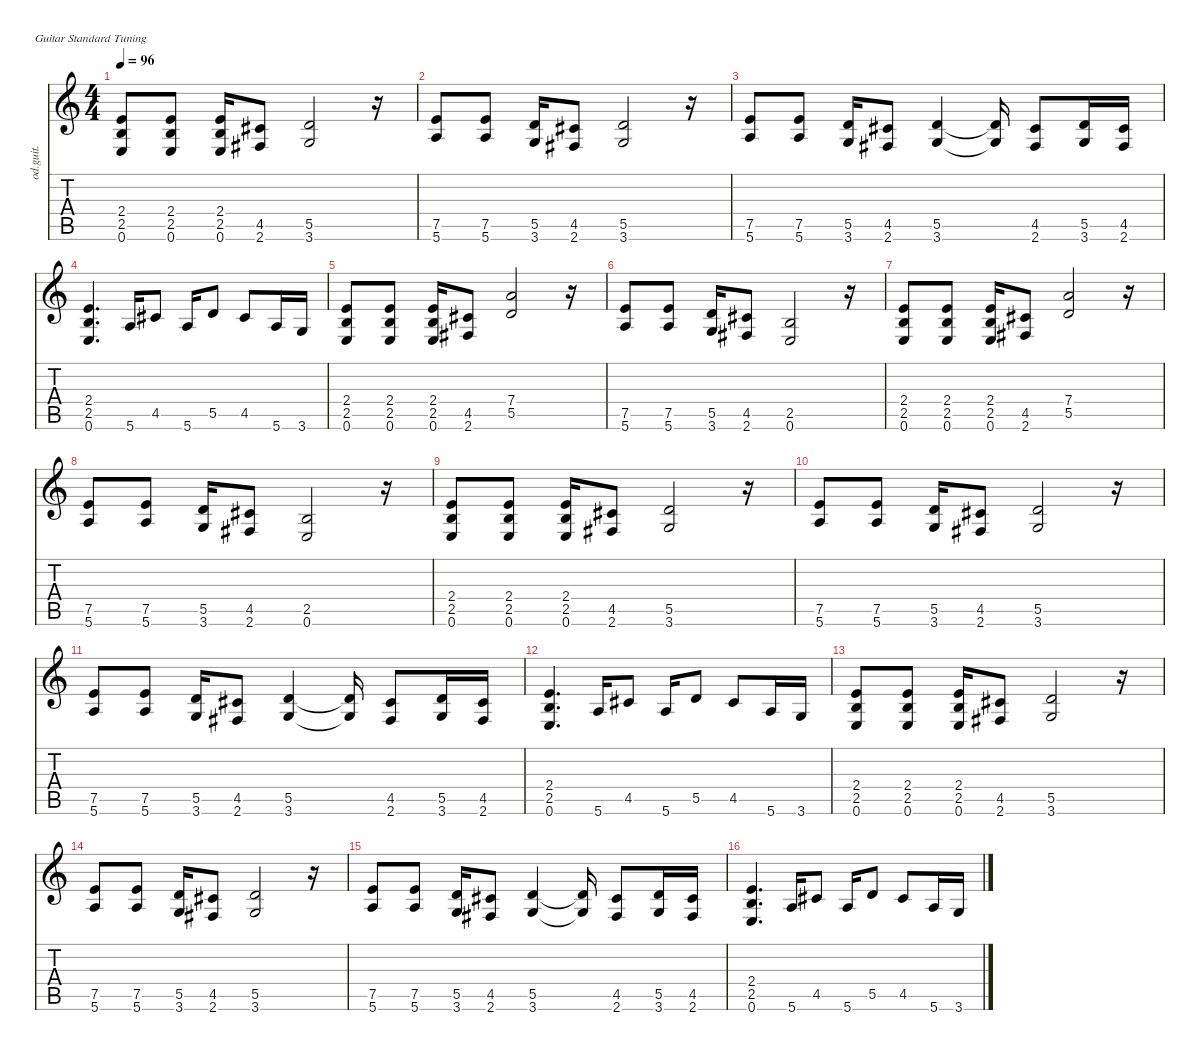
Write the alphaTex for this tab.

\defaultSystemsLayout 4
\hideDynamics
\bracketExtendMode nobrackets
\otherSystemsTrackNameOrientation horizontal
\track ("Overdriven Guitar" "od.guit.") {instrument overdrivenguitar}
\staff {score tabs}
\tuning (E4 B3 G3 D3 A2 E2)
\ts (4 4)
\tempo 96
\clef g2
\ks c
(0.6 2.5 2.4).8{dy mf beam Up} (0.6 2.5 2.4).8{beam Up} (0.6 2.5 2.4).16{beam Up} (2.6{acc #} 4.5{acc #}).8{beam Up} (3.6 5.5).2{beam Up} r.16{beam Up} |
(5.6 7.5).8{beam Up} (5.6 7.5).8{beam Up} (3.6 5.5).16{beam Up} (2.6{acc #} 4.5{acc #}).8{beam Up} (3.6 5.5).2{beam Up} r.16{beam Up} |
(5.6 7.5).8{beam Up} (5.6 7.5).8{beam Up} (3.6 5.5).16{beam Up} (2.6{acc #} 4.5{acc #}).8{beam Up} (3.6 5.5).4{beam Up} (3.6{t} 5.5{t}).16{beam Up} (2.6{acc #} 4.5{acc #}).8{beam Up} (3.6 5.5).16{beam Up} (2.6{acc #} 4.5{acc #}).16{beam Up} |
(0.6 2.5 2.4).4{d beam Up} 5.6.16{beam Up} 4.5{acc #}.8{beam Up} 5.6.16{beam Up} 5.5.8{beam Up} 4.5{acc #}.8{beam Up} 5.6.16{beam Up} 3.6.16{beam Up} |
(0.6 2.5 2.4).8{beam Up} (0.6 2.5 2.4).8{beam Up} (0.6 2.5 2.4).16{beam Up} (2.6{acc #} 4.5{acc #}).8{beam Up} (5.5 7.4).2{beam Up} r.16{beam Up} |
(5.6 7.5).8{beam Up} (5.6 7.5).8{beam Up} (3.6 5.5).16{beam Up} (2.6{acc #} 4.5{acc #}).8{beam Up} (0.6 2.5).2{beam Up} r.16{beam Up} |
(0.6 2.5 2.4).8{beam Up} (0.6 2.5 2.4).8{beam Up} (0.6 2.5 2.4).16{beam Up} (2.6{acc #} 4.5{acc #}).8{beam Up} (5.5 7.4).2{beam Up} r.16{beam Up} |
(5.6 7.5).8{beam Up} (5.6 7.5).8{beam Up} (3.6 5.5).16{beam Up} (2.6{acc #} 4.5{acc #}).8{beam Up} (0.6 2.5).2{beam Up} r.16{beam Up} |
(0.6 2.5 2.4).8{beam Up} (0.6 2.5 2.4).8{beam Up} (0.6 2.5 2.4).16{beam Up} (2.6{acc #} 4.5{acc #}).8{beam Up} (3.6 5.5).2{beam Up} r.16{beam Up} |
(5.6 7.5).8{beam Up} (5.6 7.5).8{beam Up} (3.6 5.5).16{beam Up} (2.6{acc #} 4.5{acc #}).8{beam Up} (3.6 5.5).2{beam Up} r.16{beam Up} |
(5.6 7.5).8{beam Up} (5.6 7.5).8{beam Up} (3.6 5.5).16{beam Up} (2.6{acc #} 4.5{acc #}).8{beam Up} (3.6 5.5).4{beam Up} (3.6{t} 5.5{t}).16{beam Up} (2.6{acc #} 4.5{acc #}).8{beam Up} (3.6 5.5).16{beam Up} (2.6{acc #} 4.5{acc #}).16{beam Up} |
(0.6 2.5 2.4).4{d beam Up} 5.6.16{beam Up} 4.5{acc #}.8{beam Up} 5.6.16{beam Up} 5.5.8{beam Up} 4.5{acc #}.8{beam Up} 5.6.16{beam Up} 3.6.16{beam Up} |
(0.6 2.5 2.4).8{beam Up} (0.6 2.5 2.4).8{beam Up} (0.6 2.5 2.4).16{beam Up} (2.6{acc #} 4.5{acc #}).8{beam Up} (3.6 5.5).2{beam Up} r.16{beam Up} |
(5.6 7.5).8{beam Up} (5.6 7.5).8{beam Up} (3.6 5.5).16{beam Up} (2.6{acc #} 4.5{acc #}).8{beam Up} (3.6 5.5).2{beam Up} r.16{beam Up} |
(5.6 7.5).8{beam Up} (5.6 7.5).8{beam Up} (3.6 5.5).16{beam Up} (2.6{acc #} 4.5{acc #}).8{beam Up} (3.6 5.5).4{beam Up} (3.6{t} 5.5{t}).16{beam Up} (2.6{acc #} 4.5{acc #}).8{beam Up} (3.6 5.5).16{beam Up} (2.6{acc #} 4.5{acc #}).16{beam Up} |
(0.6 2.5 2.4).4{d beam Up} 5.6.16{beam Up} 4.5{acc #}.8{beam Up} 5.6.16{beam Up} 5.5.8{beam Up} 4.5{acc #}.8{beam Up} 5.6.16{beam Up} 3.6.16{beam Up}
